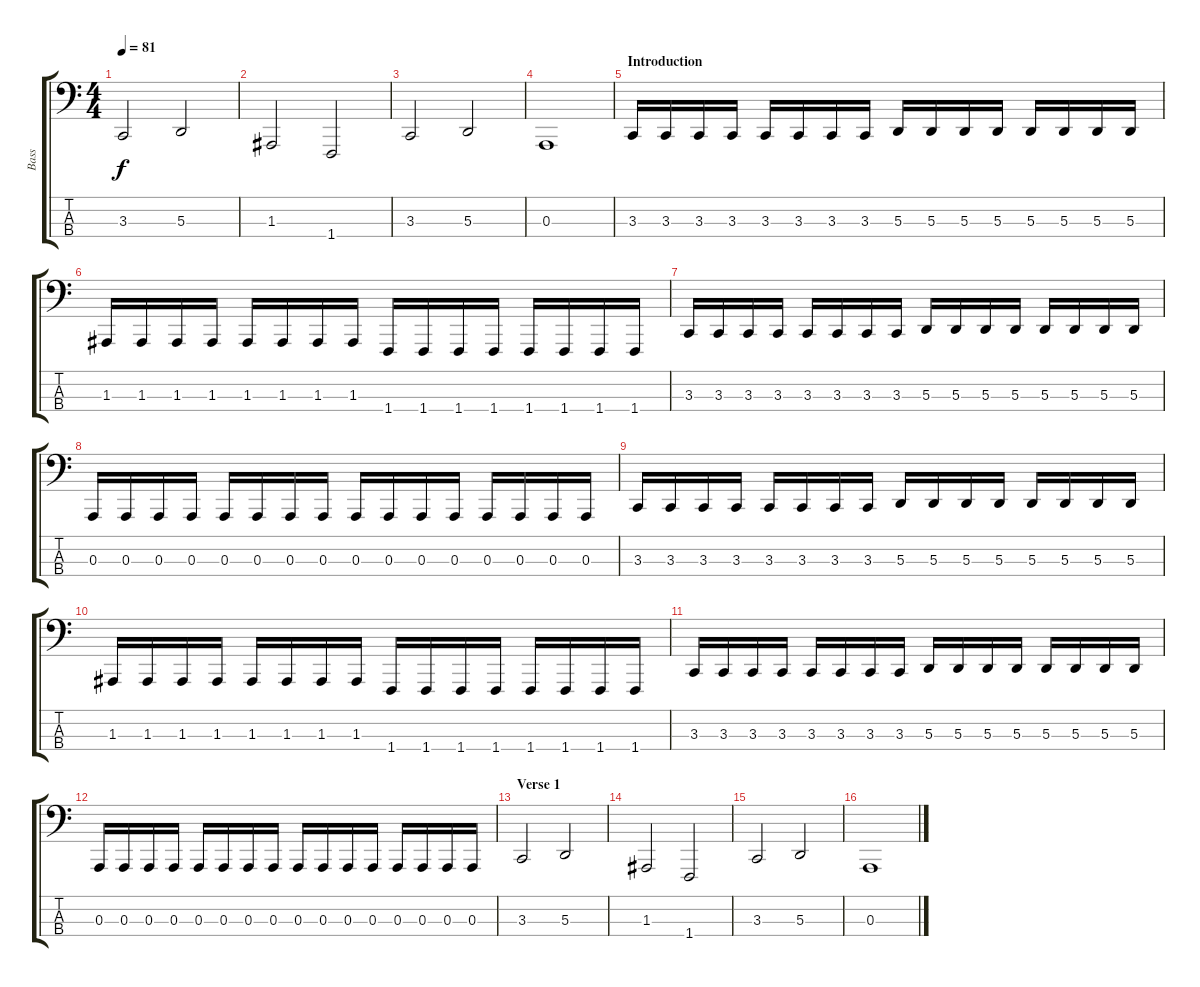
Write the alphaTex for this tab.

\track ("Bass" "Bass") {instrument lead8bassandlead}
\staff {score tabs}
\tuning (G2 D2 A1 E1) {hide}
\ts (4 4)
\tempo 81
\clef f4
\ks c
3.3.2{dy f instrument lead8bassandlead} 5.3.2 |
1.3.2 1.4.2 |
3.3.2 5.3.2 |
0.3.1 |
\section ("" "Introduction")
3.3.16 3.3.16 3.3.16 3.3.16 3.3.16 3.3.16 3.3.16 3.3.16 5.3.16 5.3.16 5.3.16 5.3.16 5.3.16 5.3.16 5.3.16 5.3.16 |
1.3.16 1.3.16 1.3.16 1.3.16 1.3.16 1.3.16 1.3.16 1.3.16 1.4.16 1.4.16 1.4.16 1.4.16 1.4.16 1.4.16 1.4.16 1.4.16 |
3.3.16 3.3.16 3.3.16 3.3.16 3.3.16 3.3.16 3.3.16 3.3.16 5.3.16 5.3.16 5.3.16 5.3.16 5.3.16 5.3.16 5.3.16 5.3.16 |
0.3.16 0.3.16 0.3.16 0.3.16 0.3.16 0.3.16 0.3.16 0.3.16 0.3.16 0.3.16 0.3.16 0.3.16 0.3.16 0.3.16 0.3.16 0.3.16 |
3.3.16 3.3.16 3.3.16 3.3.16 3.3.16 3.3.16 3.3.16 3.3.16 5.3.16 5.3.16 5.3.16 5.3.16 5.3.16 5.3.16 5.3.16 5.3.16 |
1.3.16 1.3.16 1.3.16 1.3.16 1.3.16 1.3.16 1.3.16 1.3.16 1.4.16 1.4.16 1.4.16 1.4.16 1.4.16 1.4.16 1.4.16 1.4.16 |
3.3.16 3.3.16 3.3.16 3.3.16 3.3.16 3.3.16 3.3.16 3.3.16 5.3.16 5.3.16 5.3.16 5.3.16 5.3.16 5.3.16 5.3.16 5.3.16 |
0.3.16 0.3.16 0.3.16 0.3.16 0.3.16 0.3.16 0.3.16 0.3.16 0.3.16 0.3.16 0.3.16 0.3.16 0.3.16 0.3.16 0.3.16 0.3.16 |
\section ("" "Verse 1")
3.3.2 5.3.2 |
1.3.2 1.4.2 |
3.3.2 5.3.2 |
0.3.1
